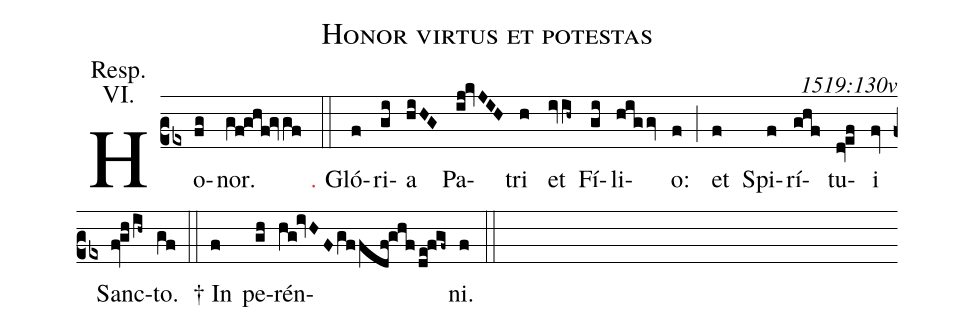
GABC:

name: Honor virtus et potestas;
commentary: 1519:130v;
annotation: Resp.;
annotation: VI.;
%%
(cb2) Ho(fg)nor.(gf!ghf!gvgf) (::)

<c>℣.</c> Gló(f)ri(gi)a(hiHG) Pa(ij!kvJIH)tri(h) et(ivih~) Fí(gi)li(higgv)o:(f) (;) et(f) Spi(f)rí(ghf)tu(dv!ef)i(fv) Sanc(fv!gh/ih~)to.(gf) (::)

†~In(f) pe(gh)rén(hg!ivHFgffdf!ghf/de!fgf~)ni.(f) (::)
